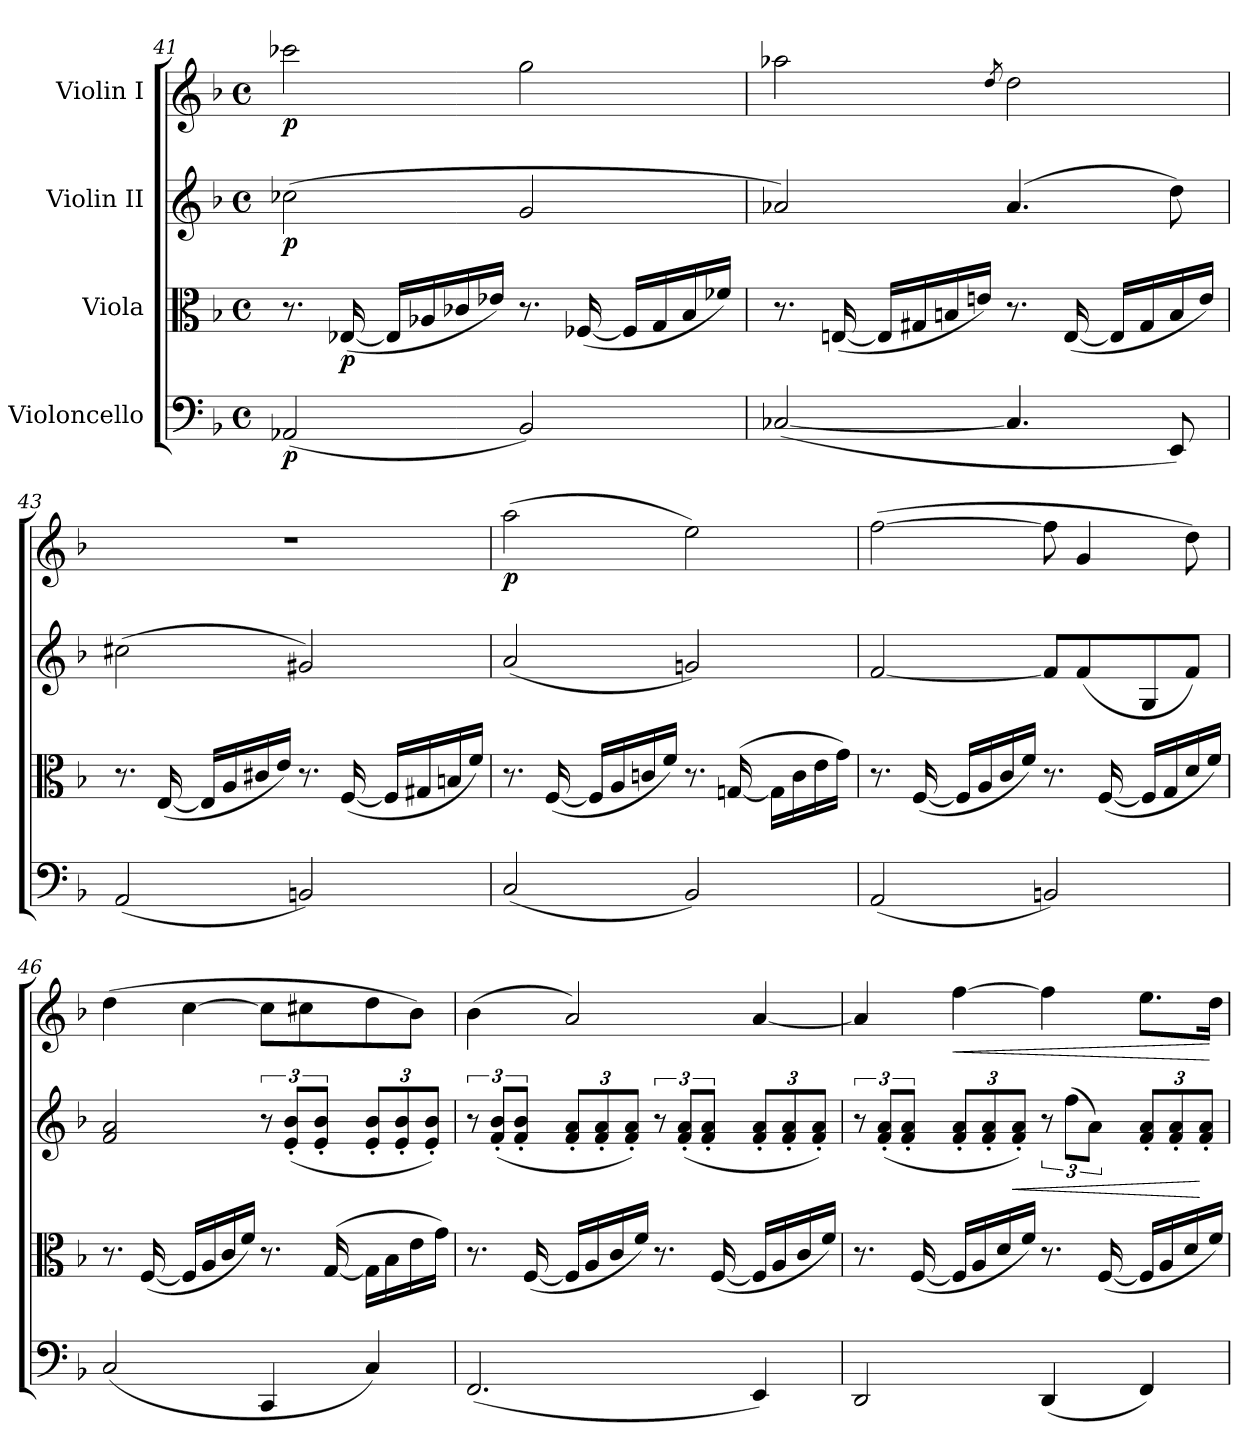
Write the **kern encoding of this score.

**kern	**dynam	**kern	**dynam	**kern	**dynam	**kern	**dynam
*part4	*part4	*part3	*part3	*part2	*part2	*part1	*part1
*staff4	*staff4	*staff3	*staff3	*staff2	*staff2	*staff1	*staff1
*I"Violoncello	*	*I"Viola	*	*I"Violin II	*	*I"Violin I	*
*clefF4	*	*clefC3	*	*clefG2	*	*clefG2	*
*k[b-]	*	*k[b-]	*	*k[b-]	*	*k[b-]	*
*F:	*	*F:	*	*F:	*	*F:	*
*M4/4	*	*M4/4	*	*M4/4	*	*M4/4	*
*met(c)	*	*met(c)	*	*met(c)	*	*met(c)	*
=41	=41	=41	=41	=41	=41	=41	=41
!	!LO:DY:b	!	!	!	!LO:DY:b	!	!LO:DY:b
(<2AA-X/	p	8.r	.	(>2cc-X\	p	2ccc-X\	p
!	!	!	!LO:DY:b	!	!	!	!
.	.	(<[16E-X/	p	.	.	.	.
.	.	16E-/LL]	.	.	.	.	.
.	.	16A-X/	.	.	.	.	.
.	.	16c-X/	.	.	.	.	.
.	.	16e-X/JJ)	.	.	.	.	.
2BB-/)	.	8.r	.	2g/	.	2gg\	.
.	.	(<[16F-X/	.	.	.	.	.
.	.	16F-/LL]	.	.	.	.	.
.	.	16G/	.	.	.	.	.
.	.	16B-/	.	.	.	.	.
.	.	16f-X/JJ)	.	.	.	.	.
!!LO:PB:g=z
=42	=42	=42	=42	=42	=42	=42	=42
(<[2C-X/	.	8.r	.	2a-X/)	.	2aa-X\	.
.	.	(<[16Eni/	.	.	.	.	.
.	.	16E/LL]	.	.	.	.	.
.	.	16G#X/	.	.	.	.	.
.	.	16Bn/	.	.	.	.	.
.	.	16eni/JJ)	.	.	.	.	.
.	.	.	.	.	.	8qdd/	.
4.C-/]	.	8.r	.	(>4.a-/	.	2dd\	.
.	.	(<[16E/	.	.	.	.	.
.	.	16E/LL]	.	.	.	.	.
.	.	16G#/	.	.	.	.	.
8EE/)	.	16B/	.	8dd\)	.	.	.
.	.	16e/JJ)	.	.	.	.	.
=43	=43	=43	=43	=43	=43	=43	=43
(<2AA/	.	8.r	.	(>2cc#X\	.	1r	.
.	.	(<[16E/	.	.	.	.	.
.	.	16E/LL]	.	.	.	.	.
.	.	16A/	.	.	.	.	.
.	.	16c#X/	.	.	.	.	.
.	.	16e/JJ)	.	.	.	.	.
2BBn/)	.	8.r	.	2g#X/)	.	.	.
.	.	(<[16F/	.	.	.	.	.
.	.	16F/LL]	.	.	.	.	.
.	.	16G#X/	.	.	.	.	.
.	.	16Bn/	.	.	.	.	.
.	.	16f/JJ)	.	.	.	.	.
!!LO:LB:g=z
=44	=44	=44	=44	=44	=44	=44	=44
!	!	!	!	!	!	!	!LO:DY:b
(<2C/	.	8.r	.	(<2a/	.	(>2aa\	p
.	.	(<[16F/	.	.	.	.	.
.	.	16F/LL]	.	.	.	.	.
.	.	16A/	.	.	.	.	.
.	.	16cni/	.	.	.	.	.
.	.	16f/JJ)	.	.	.	.	.
2BB-i/)	.	8.r	.	2gni/)	.	2ee\)	.
.	.	(>[16Gni/	.	.	.	.	.
.	.	16G\LL]	.	.	.	.	.
.	.	16c\	.	.	.	.	.
.	.	16e\	.	.	.	.	.
.	.	16g\JJ)	.	.	.	.	.
=45	=45	=45	=45	=45	=45	=45	=45
(<2AA/	.	8.r	.	[2f/	.	(>[2ff\	.
.	.	(<[16F/	.	.	.	.	.
.	.	16F/LL]	.	.	.	.	.
.	.	16A/	.	.	.	.	.
.	.	16c/	.	.	.	.	.
.	.	16f/JJ)	.	.	.	.	.
2BBn/)	.	8.r	.	8f/L]	.	8ff\]	.
.	.	.	.	(<8f/	.	4g/	.
.	.	(<[16F/	.	.	.	.	.
.	.	16F/LL]	.	8G/	.	.	.
.	.	16G/	.	.	.	.	.
.	.	16d/	.	8f/J)	.	8dd\)	.
.	.	16f/JJ)	.	.	.	.	.
!!LO:LB:g=z
=46	=46	=46	=46	=46	=46	=46	=46
(<2C/	.	8.r	.	2f/ 2a/	.	(>4dd\	.
.	.	(<[16F/	.	.	.	.	.
.	.	16F/LL]	.	.	.	[4cc\	.
.	.	16A/	.	.	.	.	.
.	.	16c/	.	.	.	.	.
.	.	16f/JJ)	.	.	.	.	.
4CC/	.	8.r	.	12r	.	8cc\L]	.
.	.	.	.	(<12e/' 12b-/'L	.	.	.
.	.	.	.	.	.	8cc#X\	.
.	.	.	.	12e/' 12b-/'J	.	.	.
.	.	(>[16G/	.	.	.	.	.
*	*	*	*	*Xbrackettup	*	*	*
4C/)	.	16G\LL]	.	12e/' 12b-/'L	.	8dd\	.
.	.	16B-\	.	.	.	.	.
.	.	.	.	12e/' 12b-/'	.	.	.
.	.	16e\	.	.	.	8b-\J)	.
.	.	.	.	12e/' 12b-/'J)	.	.	.
.	.	16g\JJ)	.	.	.	.	.
=47	=47	=47	=47	=47	=47	=47	=47
*	*	*	*	*brackettup	*	*	*
(<2.FF/	.	8.r	.	12r	.	(>4b-\	.
.	.	.	.	(<12f/' 12b-/'L	.	.	.
.	.	.	.	12f/' 12b-/'J	.	.	.
.	.	(<[16F/	.	.	.	.	.
*	*	*	*	*Xbrackettup	*	*	*
.	.	16F/LL]	.	12f/' 12a/'L	.	2a/)	.
.	.	16A/	.	.	.	.	.
.	.	.	.	12f/' 12a/'	.	.	.
.	.	16c/	.	.	.	.	.
.	.	.	.	12f/' 12a/'J)	.	.	.
.	.	16f/JJ)	.	.	.	.	.
*	*	*	*	*brackettup	*	*	*
.	.	8.r	.	12r	.	.	.
.	.	.	.	(<12f/' 12a/'L	.	.	.
.	.	.	.	12f/' 12a/'J	.	.	.
.	.	(<[16F/	.	.	.	.	.
*	*	*	*	*Xbrackettup	*	*	*
4EE/)	.	16F/LL]	.	12f/' 12a/'L	.	[4a/	.
.	.	16A/	.	.	.	.	.
.	.	.	.	12f/' 12a/'	.	.	.
.	.	16c/	.	.	.	.	.
.	.	.	.	12f/' 12a/'J)	.	.	.
.	.	16f/JJ)	.	.	.	.	.
!!LO:PB:g=z
=48	=48	=48	=48	=48	=48	=48	=48
*	*	*	*	*brackettup	*	*	*
2DD/	.	8.r	.	12r	.	4a/]	.
.	.	.	.	(<12f/' 12a/'L	.	.	.
.	.	.	.	12f/' 12a/'J	.	.	.
.	.	(<[16F/	.	.	.	.	.
*	*	*	*	*Xbrackettup	*	*	*
!	!	!	!	!	!	!	!LO:HP:b
.	.	16F/LL]	.	12f/' 12a/'L	.	[4ff\	<
.	.	16A/	.	.	.	.	.
.	.	.	.	12f/' 12a/'	.	.	.
.	.	16d/	.	.	.	.	.
!	!	!	!	!	!LO:HP:b	!	!
.	.	.	.	12f/' 12a/'J)	<	.	.
.	.	16f/JJ)	.	.	.	.	.
*	*	*	*	*brackettup	*	*	*
(<4DD/	.	8.r	.	12r	.	4ff\]	.
.	.	.	.	(>12ff\L	.	.	.
.	.	.	.	12a\J)	.	.	.
.	.	(<[16F/	.	.	.	.	.
*	*	*	*	*Xbrackettup	*	*	*
4FF/)	.	16F/LL]	.	12f/' 12a/'L	.	8.ee\L	.
.	.	16A/	.	.	.	.	.
.	.	.	.	12f/' 12a/'	.	.	.
.	.	16d/	.	.	.	.	.
.	.	.	.	12f/' 12a/'J	[	.	.
.	.	16f/JJ)	.	.	.	16dd\Jk	[
=	=	=	=	=	=	=	=
*-	*-	*-	*-	*-	*-	*-	*-
